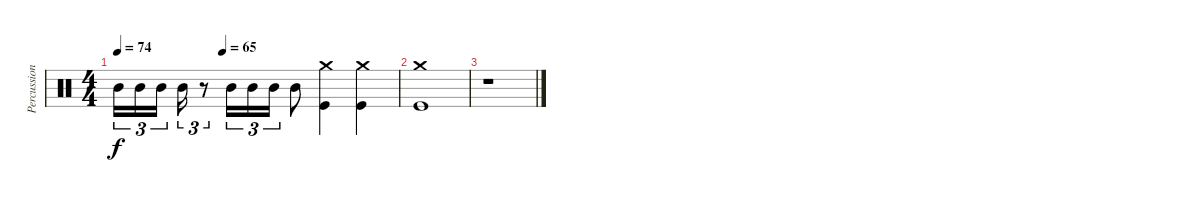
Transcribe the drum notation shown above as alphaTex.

\track ("Percussion" "Percussion") {instrument percussion}
\staff {score}
\articulation defaults
\ts (4 4)
\tempo 74
\tempo (65 0.375)
\clef neutral
\ks c "Mid Tom (hit)".16{tu (3 2) dy f} "Mid Tom (hit)".16{tu (3 2)} "Mid Tom (hit)".16{tu (3 2)} "Mid Tom (hit)".16{tu (3 2)}
r.8{tu (3 2)} "Mid Tom (hit)".16{tu (3 2)} "Mid Tom (hit)".16{tu (3 2)} "Mid Tom (hit)".16{tu (3 2)} "Mid Tom (hit)".8 ("Crash medium (hit)" "Kick (hit)").4 ("Crash medium (hit)" "Kick (hit)").4 |
("Crash medium (hit)" "Kick (hit)").1 |
r.1
